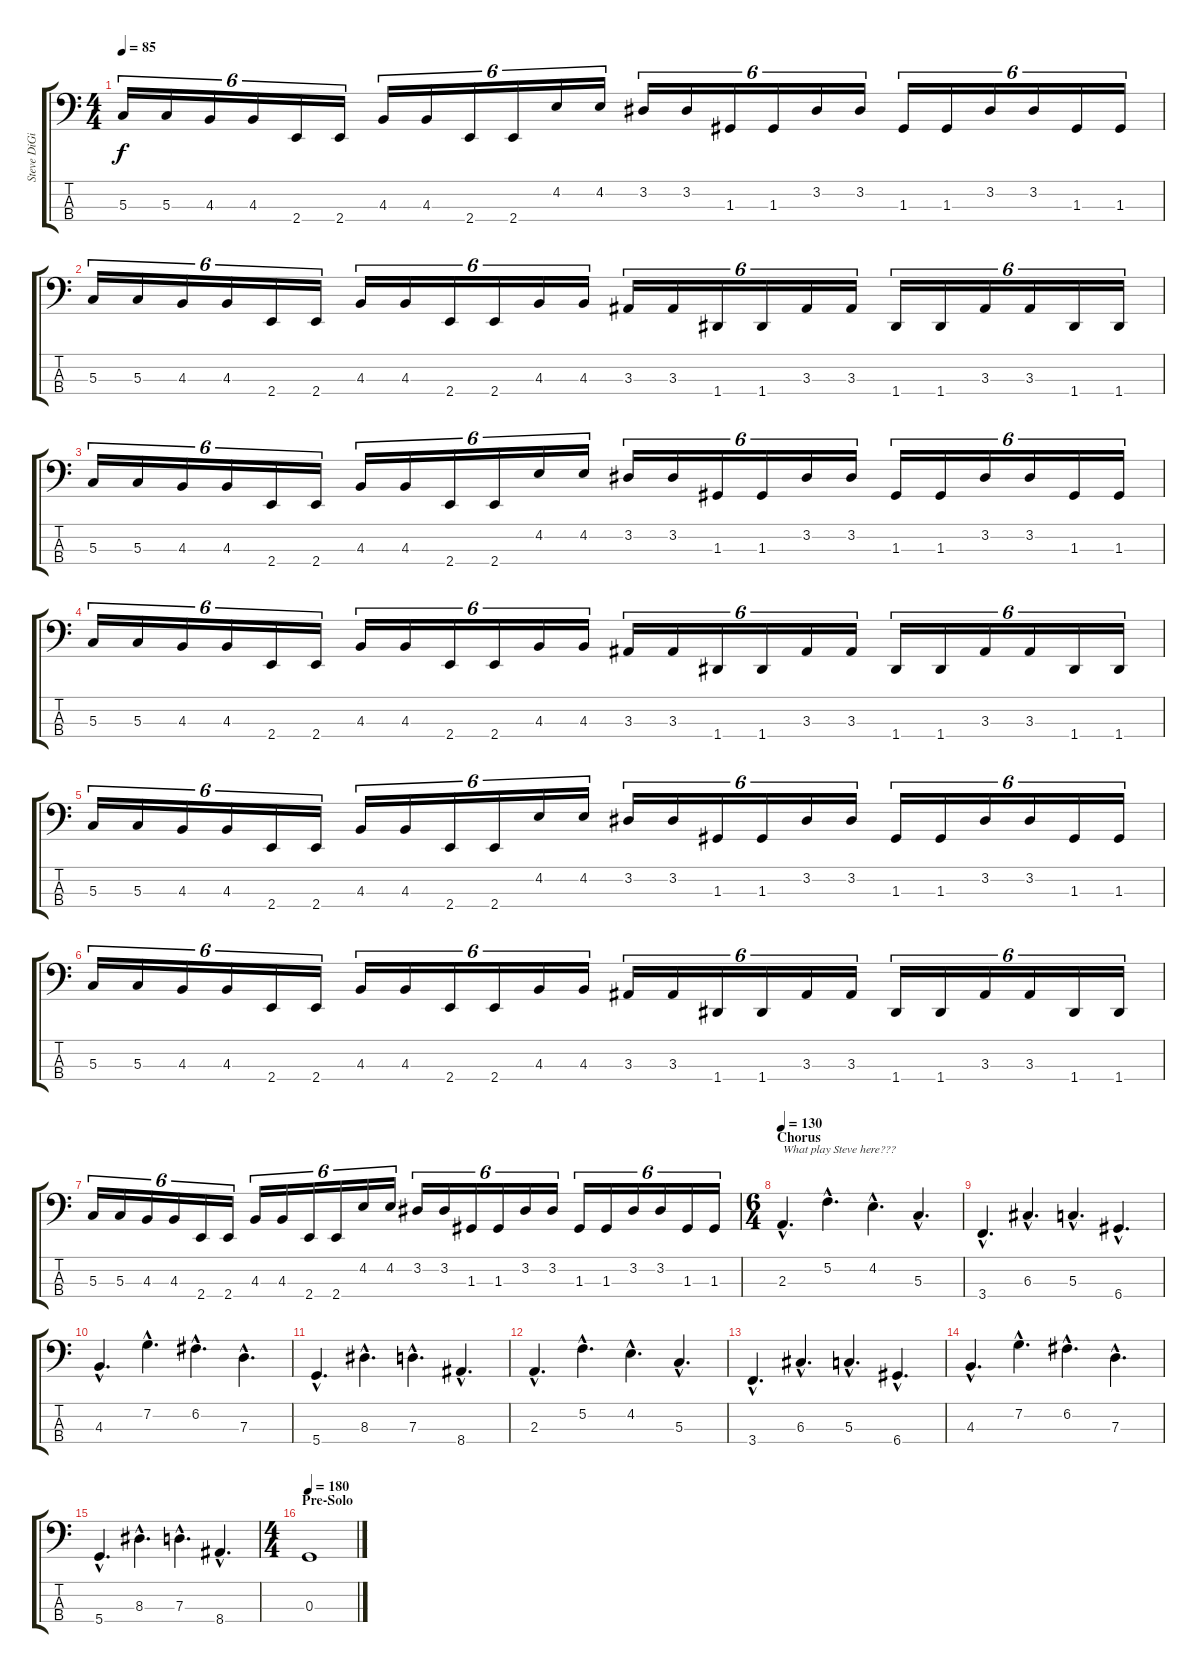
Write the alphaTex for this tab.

\track ("Steve DiGiorgio" "Steve DiGi") {instrument fretlessbass}
\staff {score tabs}
\tuning (F2 C2 G1 D1) {hide}
\ts (4 4)
\tempo 85
\clef f4
\ks c
5.3.16{tu (6 4) dy f} 5.3.16{tu (6 4)} 4.3.16{tu (6 4)} 4.3.16{tu (6 4)} 2.4.16{tu (6 4)} 2.4.16{tu (6 4)} 4.3.16{tu (6 4)} 4.3.16{tu (6 4)} 2.4.16{tu (6 4)} 2.4.16{tu (6 4)} 4.2.16{tu (6 4)} 4.2.16{tu (6 4)} 3.2.16{tu (6 4)} 3.2.16{tu (6 4)} 1.3.16{tu (6 4)} 1.3.16{tu (6 4)} 3.2.16{tu (6 4)} 3.2.16{tu (6 4)} 1.3.16{tu (6 4)} 1.3.16{tu (6 4)} 3.2.16{tu (6 4)} 3.2.16{tu (6 4)} 1.3.16{tu (6 4)} 1.3.16{tu (6 4)} |
5.3.16{tu (6 4)} 5.3.16{tu (6 4)} 4.3.16{tu (6 4)} 4.3.16{tu (6 4)} 2.4.16{tu (6 4)} 2.4.16{tu (6 4)} 4.3.16{tu (6 4)} 4.3.16{tu (6 4)} 2.4.16{tu (6 4)} 2.4.16{tu (6 4)} 4.3.16{tu (6 4)} 4.3.16{tu (6 4)} 3.3.16{tu (6 4)} 3.3.16{tu (6 4)} 1.4.16{tu (6 4)} 1.4.16{tu (6 4)} 3.3.16{tu (6 4)} 3.3.16{tu (6 4)} 1.4.16{tu (6 4)} 1.4.16{tu (6 4)} 3.3.16{tu (6 4)} 3.3.16{tu (6 4)} 1.4.16{tu (6 4)} 1.4.16{tu (6 4)} |
5.3.16{tu (6 4)} 5.3.16{tu (6 4)} 4.3.16{tu (6 4)} 4.3.16{tu (6 4)} 2.4.16{tu (6 4)} 2.4.16{tu (6 4)} 4.3.16{tu (6 4)} 4.3.16{tu (6 4)} 2.4.16{tu (6 4)} 2.4.16{tu (6 4)} 4.2.16{tu (6 4)} 4.2.16{tu (6 4)} 3.2.16{tu (6 4)} 3.2.16{tu (6 4)} 1.3.16{tu (6 4)} 1.3.16{tu (6 4)} 3.2.16{tu (6 4)} 3.2.16{tu (6 4)} 1.3.16{tu (6 4)} 1.3.16{tu (6 4)} 3.2.16{tu (6 4)} 3.2.16{tu (6 4)} 1.3.16{tu (6 4)} 1.3.16{tu (6 4)} |
5.3.16{tu (6 4)} 5.3.16{tu (6 4)} 4.3.16{tu (6 4)} 4.3.16{tu (6 4)} 2.4.16{tu (6 4)} 2.4.16{tu (6 4)} 4.3.16{tu (6 4)} 4.3.16{tu (6 4)} 2.4.16{tu (6 4)} 2.4.16{tu (6 4)} 4.3.16{tu (6 4)} 4.3.16{tu (6 4)} 3.3.16{tu (6 4)} 3.3.16{tu (6 4)} 1.4.16{tu (6 4)} 1.4.16{tu (6 4)} 3.3.16{tu (6 4)} 3.3.16{tu (6 4)} 1.4.16{tu (6 4)} 1.4.16{tu (6 4)} 3.3.16{tu (6 4)} 3.3.16{tu (6 4)} 1.4.16{tu (6 4)} 1.4.16{tu (6 4)} |
5.3.16{tu (6 4)} 5.3.16{tu (6 4)} 4.3.16{tu (6 4)} 4.3.16{tu (6 4)} 2.4.16{tu (6 4)} 2.4.16{tu (6 4)} 4.3.16{tu (6 4)} 4.3.16{tu (6 4)} 2.4.16{tu (6 4)} 2.4.16{tu (6 4)} 4.2.16{tu (6 4)} 4.2.16{tu (6 4)} 3.2.16{tu (6 4)} 3.2.16{tu (6 4)} 1.3.16{tu (6 4)} 1.3.16{tu (6 4)} 3.2.16{tu (6 4)} 3.2.16{tu (6 4)} 1.3.16{tu (6 4)} 1.3.16{tu (6 4)} 3.2.16{tu (6 4)} 3.2.16{tu (6 4)} 1.3.16{tu (6 4)} 1.3.16{tu (6 4)} |
5.3.16{tu (6 4)} 5.3.16{tu (6 4)} 4.3.16{tu (6 4)} 4.3.16{tu (6 4)} 2.4.16{tu (6 4)} 2.4.16{tu (6 4)} 4.3.16{tu (6 4)} 4.3.16{tu (6 4)} 2.4.16{tu (6 4)} 2.4.16{tu (6 4)} 4.3.16{tu (6 4)} 4.3.16{tu (6 4)} 3.3.16{tu (6 4)} 3.3.16{tu (6 4)} 1.4.16{tu (6 4)} 1.4.16{tu (6 4)} 3.3.16{tu (6 4)} 3.3.16{tu (6 4)} 1.4.16{tu (6 4)} 1.4.16{tu (6 4)} 3.3.16{tu (6 4)} 3.3.16{tu (6 4)} 1.4.16{tu (6 4)} 1.4.16{tu (6 4)} |
5.3.16{tu (6 4)} 5.3.16{tu (6 4)} 4.3.16{tu (6 4)} 4.3.16{tu (6 4)} 2.4.16{tu (6 4)} 2.4.16{tu (6 4)} 4.3.16{tu (6 4)} 4.3.16{tu (6 4)} 2.4.16{tu (6 4)} 2.4.16{tu (6 4)} 4.2.16{tu (6 4)} 4.2.16{tu (6 4)} 3.2.16{tu (6 4)} 3.2.16{tu (6 4)} 1.3.16{tu (6 4)} 1.3.16{tu (6 4)} 3.2.16{tu (6 4)} 3.2.16{tu (6 4)} 1.3.16{tu (6 4)} 1.3.16{tu (6 4)} 3.2.16{tu (6 4)} 3.2.16{tu (6 4)} 1.3.16{tu (6 4)} 1.3.16{tu (6 4)} |
\ts (6 4)
\section ("" "Chorus")
\tempo 130
2.3{hac}.4{d txt "What play Steve here???"} 5.2{hac}.4{d} 4.2{hac}.4{d} 5.3{hac}.4{d} |
3.4{hac}.4{d} 6.3{hac}.4{d} 5.3{hac}.4{d} 6.4{hac}.4{d} |
4.3{hac}.4{d} 7.2{hac}.4{d} 6.2{hac}.4{d} 7.3{hac}.4{d} |
5.4{hac}.4{d} 8.3{hac}.4{d} 7.3{hac}.4{d} 8.4{hac}.4{d} |
2.3{hac}.4{d} 5.2{hac}.4{d} 4.2{hac}.4{d} 5.3{hac}.4{d} |
3.4{hac}.4{d} 6.3{hac}.4{d} 5.3{hac}.4{d} 6.4{hac}.4{d} |
4.3{hac}.4{d} 7.2{hac}.4{d} 6.2{hac}.4{d} 7.3{hac}.4{d} |
5.4{hac}.4{d} 8.3{hac}.4{d} 7.3{hac}.4{d} 8.4{hac}.4{d} |
\ts (4 4)
\section ("" "Pre-Solo")
\tempo 180
0.3.1
